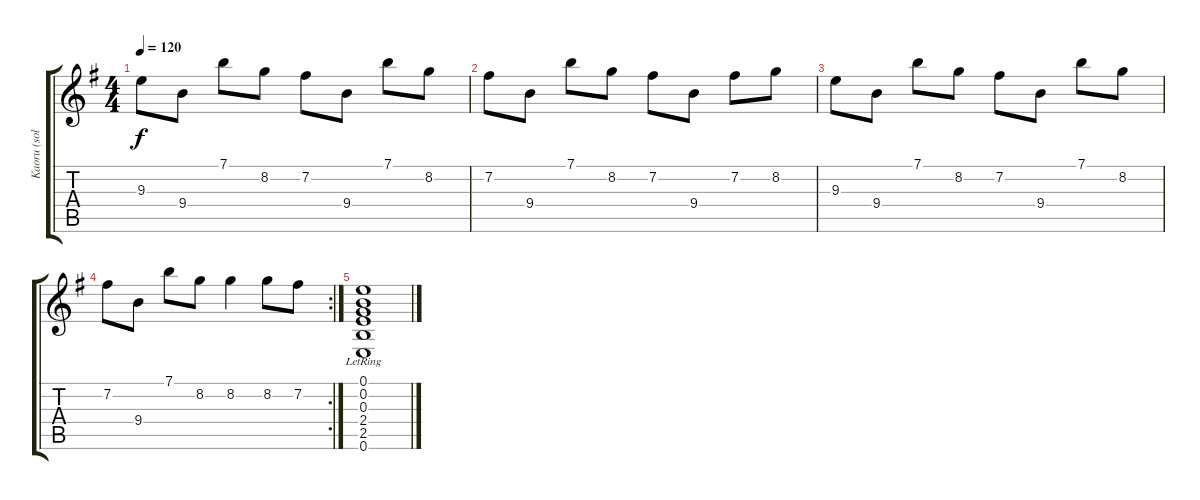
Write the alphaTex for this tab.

\track ("Kaoru (solo)" "Kaoru (sol") {instrument distortionguitar}
\staff {score tabs}
\tuning (E4 B3 G3 D3 A2 E2) {hide}
\ts (4 4)
\tempo 120
\clef g2
\ks g
9.3.8{dy f} 9.4.8 7.1.8 8.2.8 7.2.8 9.4.8 7.1.8 8.2.8 |
7.2.8 9.4.8 7.1.8 8.2.8 7.2.8 9.4.8 7.2.8 8.2.8 |
9.3.8 9.4.8 7.1.8 8.2.8 7.2.8 9.4.8 7.1.8 8.2.8 |
\rc 2
7.2.8 9.4.8 7.1.8 8.2.8 8.2.4 8.2.8 7.2.8 |
(0.1 0.2 0.3 2.4{lr} 2.5 0.6).1
